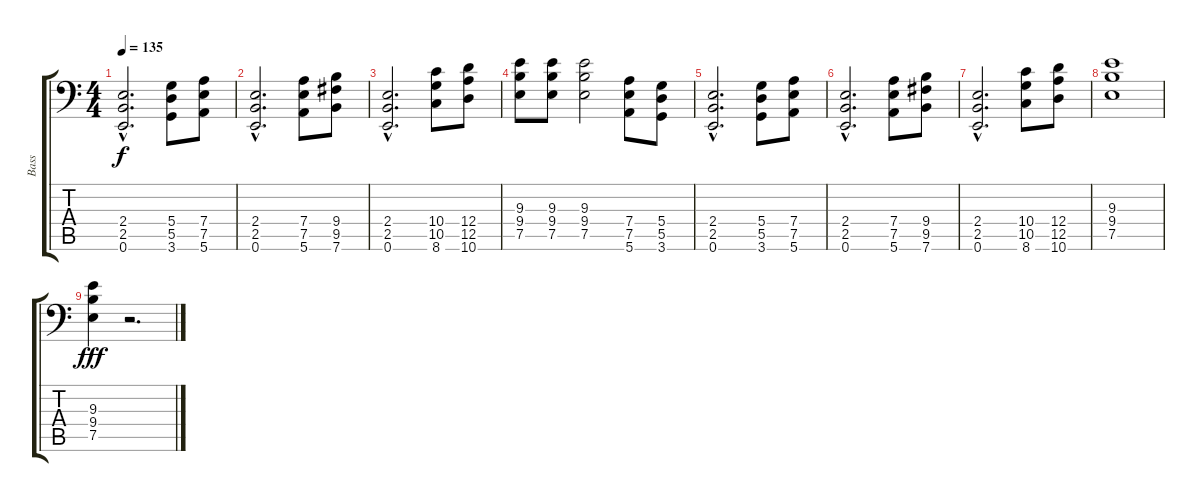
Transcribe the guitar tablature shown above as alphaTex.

\track ("Bass" "Bass") {instrument electricbassfinger}
\staff {score tabs}
\tuning (E3 B2 G2 D2 A1 E1) {hide}
\ts (4 4)
\tempo 135
\clef f4
\ks c
(2.4{hac} 2.5{hac} 0.6{hac}).2{d dy f} (5.4 5.5 3.6).8 (7.4 7.5 5.6).8 |
(2.4{hac} 2.5{hac} 0.6{hac}).2{d} (7.4 7.5 5.6).8 (9.4 9.5 7.6).8 |
(2.4{hac} 2.5{hac} 0.6{hac}).2{d} (10.4 10.5 8.6).8 (12.4 12.5 10.6).8 |
(9.3 9.4 7.5).8 (9.3 9.4 7.5).8 (9.3 9.4 7.5).2 (7.4 7.5 5.6).8 (5.4 5.5 3.6).8 |
(2.4{hac} 2.5{hac} 0.6{hac}).2{d} (5.4 5.5 3.6).8 (7.4 7.5 5.6).8 |
(2.4{hac} 2.5{hac} 0.6{hac}).2{d} (7.4 7.5 5.6).8 (9.4 9.5 7.6).8 |
(2.4{hac} 2.5{hac} 0.6{hac}).2{d} (10.4 10.5 8.6).8 (12.4 12.5 10.6).8 |
(9.3 9.4 7.5).1 |
(9.3 9.4 7.5).4{dy fff} r.2{d}
